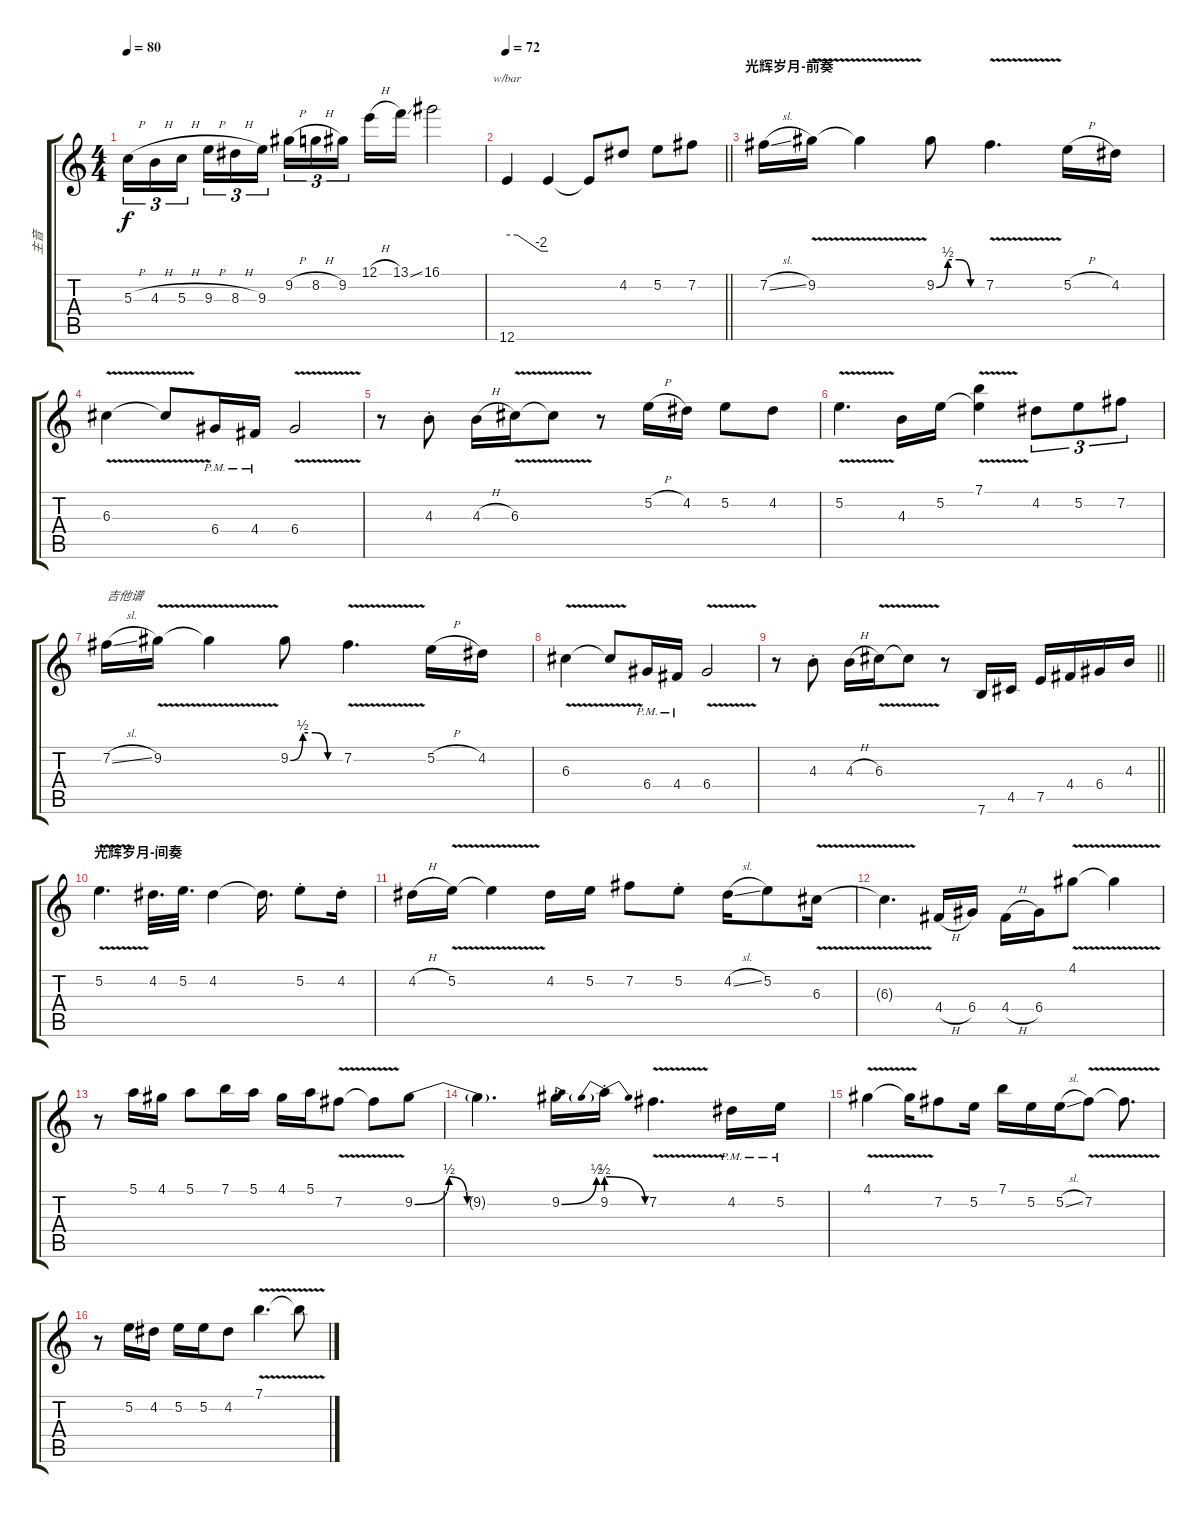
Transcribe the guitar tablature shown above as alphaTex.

\track ("主音" "主音") {instrument overdrivenguitar}
\staff {score tabs}
\tuning (E4 B3 G3 D3 A2 E2) {hide}
\ts (4 4)
\tempo 80
\clef g2
\ks c
5.3{h}.16{tu (3 2) dy f} 4.3{h}.16{tu (3 2)} 5.3{h}.16{tu (3 2) beam splitsecondary} 9.3{h}.16{tu (3 2)} 8.3{h}.16{tu (3 2)} 9.3.16{tu (3 2)} 9.2{h}.16{tu (3 2)} 8.2{h}.16{tu (3 2)} 9.2.16{tu (3 2) beam splitsecondary} 12.1{h}.16 13.1{ss}.16 16.1.2 |
\tempo 72
\barLineRight lightlight
12.6.4{tbe (custom default 0 0 15 0 50 -8 60 -8)} 12.6{t}.4 12.6{t}.8 4.2.8 5.2.8 7.2.8 |
\section ("" "光辉岁月-前奏")
7.2{sl}.16 9.2{v}.16 9.2{t}.4 9.2{be (custom 0 0 15 2 30 2 45 0 60 0)}.8 7.2{v}.4{d} 5.2{h}.16 4.2.16 |
6.3{v}.4 6.3{t}.8 6.4{pm}.16 4.4{pm}.16 6.4{v}.2 |
r.8 4.3{st}.8 4.3{h}.16 6.3{v}.16 6.3{t}.8 r.8 5.2{h}.16 4.2.16 5.2.8 4.2.8 |
5.2{v}.4{d} 4.3.16 5.2.16 (7.1{v} 5.2{t}).4 4.2.8{tu (3 2)} 5.2.8{tu (3 2)} 7.2.8{tu (3 2)} |
7.2{sl}.16{txt "吉他谱"} 9.2{v}.16 9.2{t}.4 9.2{be (custom 0 0 15 2 30 2 45 0 60 0)}.8 7.2{v}.4{d} 5.2{h}.16 4.2.16 |
6.3{v}.4 6.3{t}.8 6.4{pm}.16 4.4{pm}.16 6.4{v}.2 |
\barLineRight lightlight
r.8 4.3{st}.8 4.3{h}.16 6.3{v}.16 6.3{t}.8 r.8 7.6.16 4.5.16 7.5.16 4.4.16 6.4.16 4.3.16 |
\section ("" "光辉岁月-间奏")
5.2{v}.4{d} 4.2.32{d} 5.2.32{d} 4.2.4 4.2{t}.16{d} 5.2{st}.8 4.2{st}.16 |
4.2{h}.16 5.2{v}.16 5.2{t}.4 4.2.16 5.2.16 7.2.8 5.2{st}.8 4.2{sl}.16 5.2.8 6.3{v}.16 |
6.3{t}.4{d} 4.4{h}.16 6.4.16 4.4{h}.16 6.4.16 4.1{v}.8 4.1{t}.4 |
r.8 5.1.16 4.1.16 5.1.8 7.1.16 5.1.16 4.1.16 5.1.16 7.2{v}.8 7.2{t}.8 9.2{be (custom 0 0 15 2 23 0 60 0)}.8 |
9.2{t}.4{d} 9.2{be (bend 0 0 60 2) st}.16 9.2{be (prebendrelease 0 2 60 0) st}.16 7.2{v}.4{d} 4.2{pm}.16 5.2{pm}.16 |
4.1{v}.4 4.1{t}.16 7.2.8 5.2.16 7.1.16 5.2.16 5.2{sl}.16 7.2{v}.8 7.2{t}.8{d} |
r.8 5.2.16 4.2.16 5.2.16 5.2.16 4.2.8 7.1{v}.4{d} 7.1{t}.8
